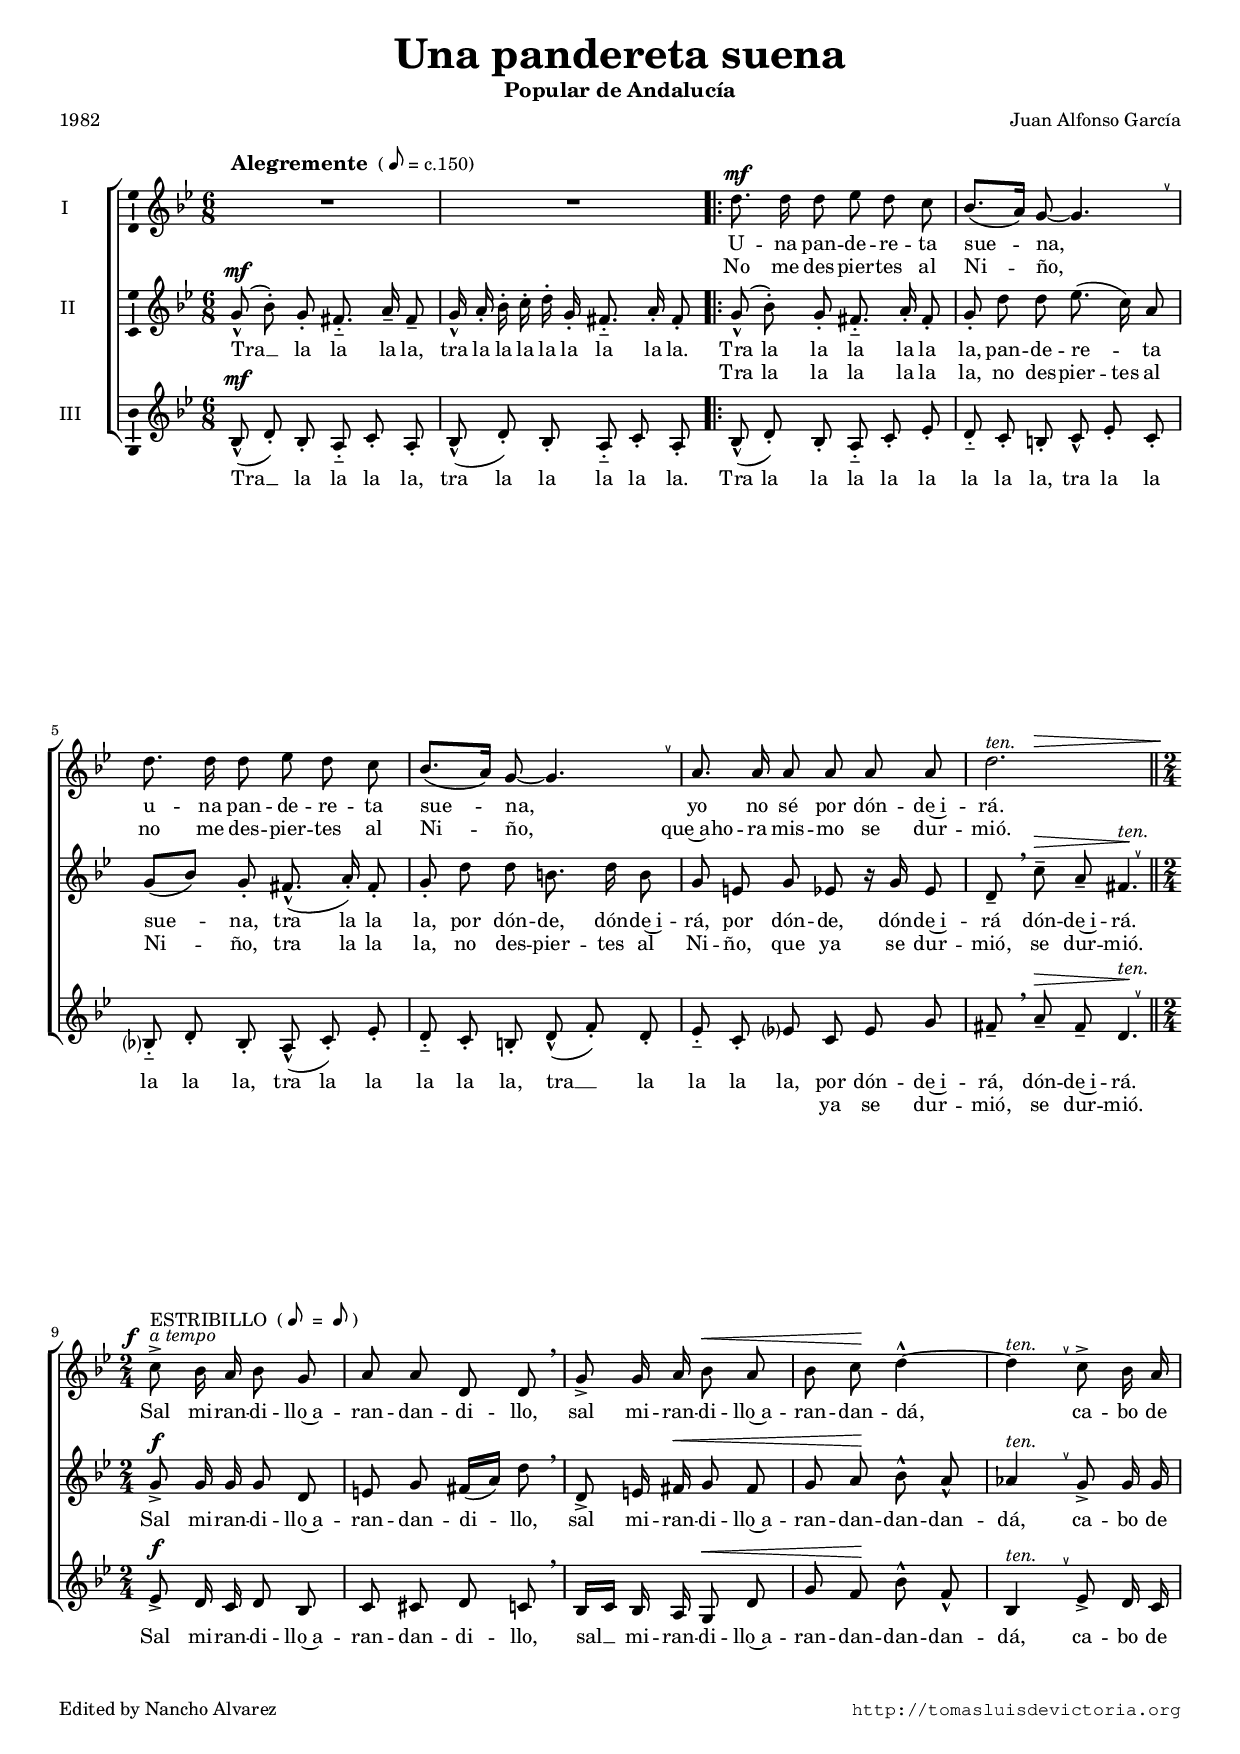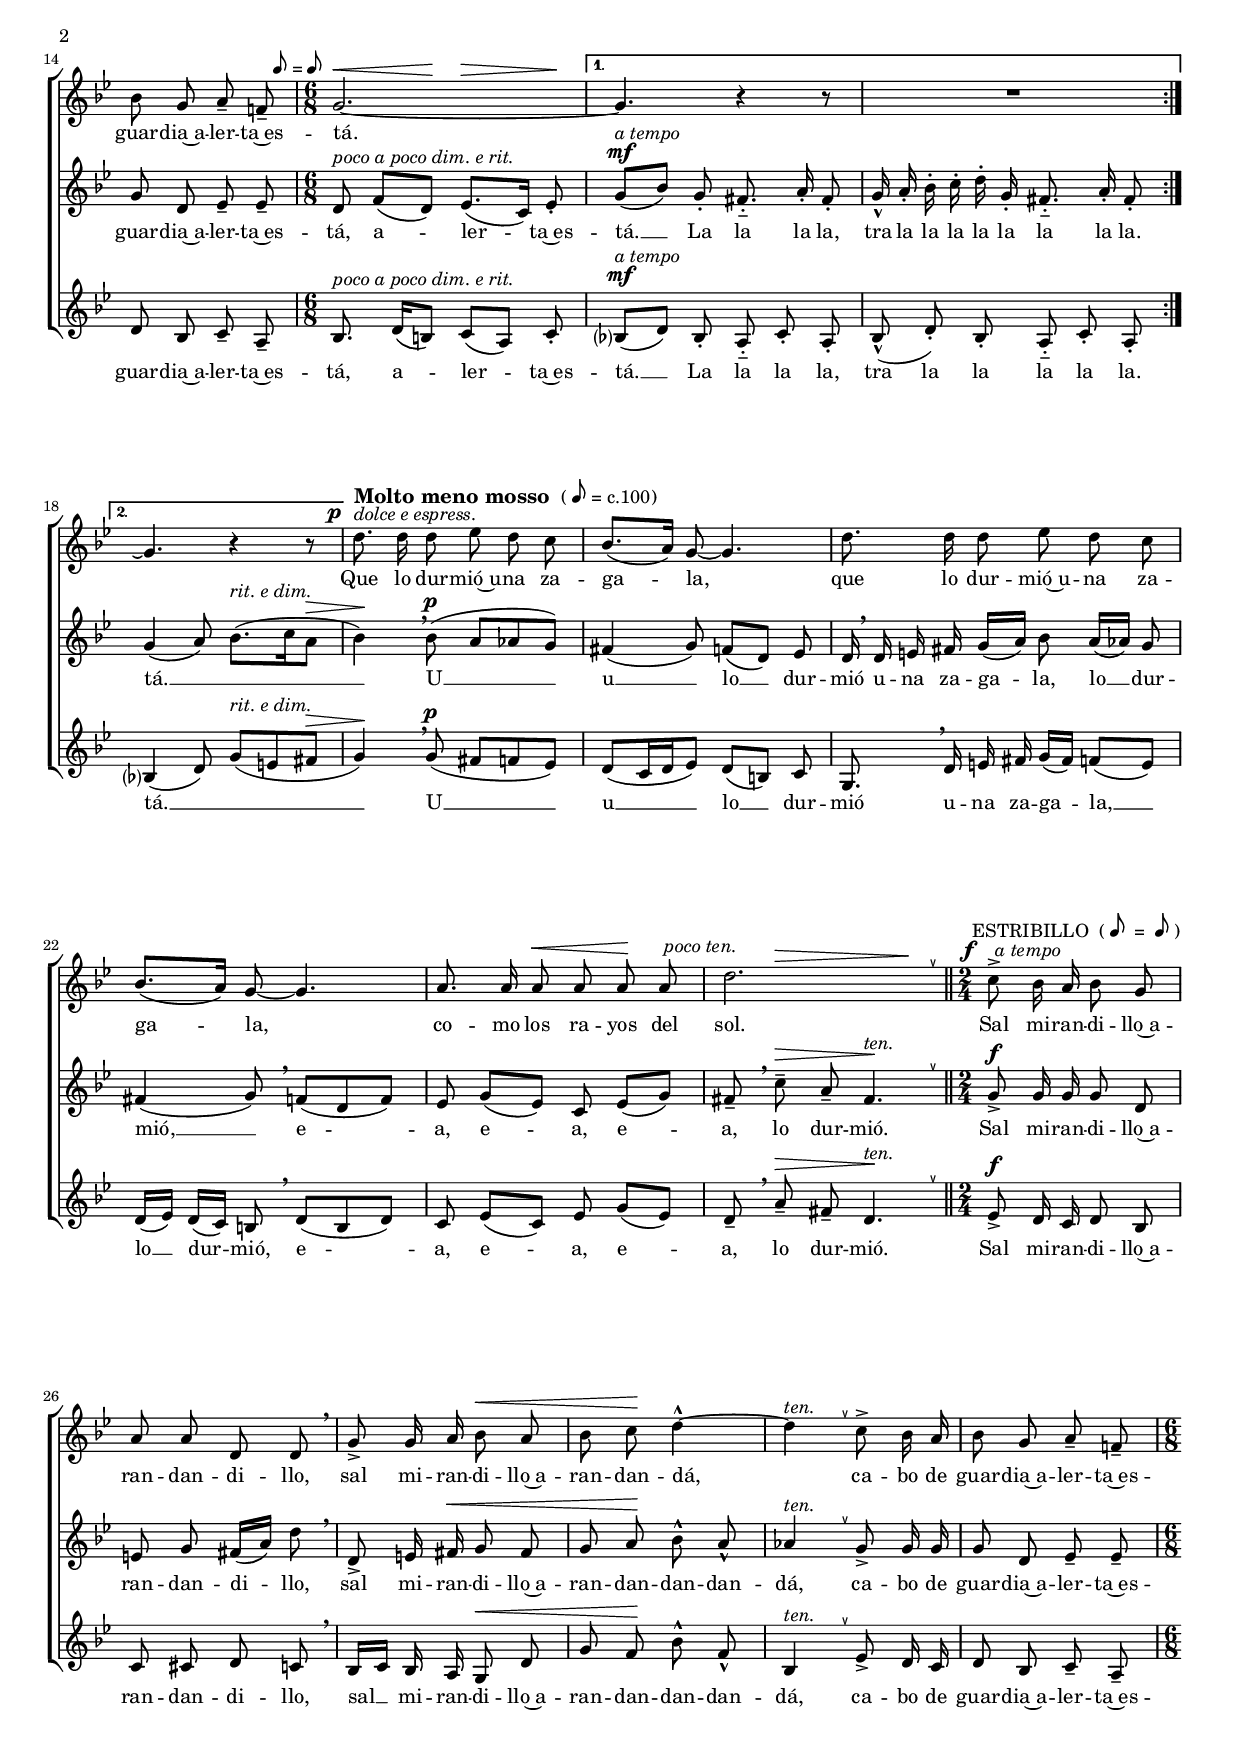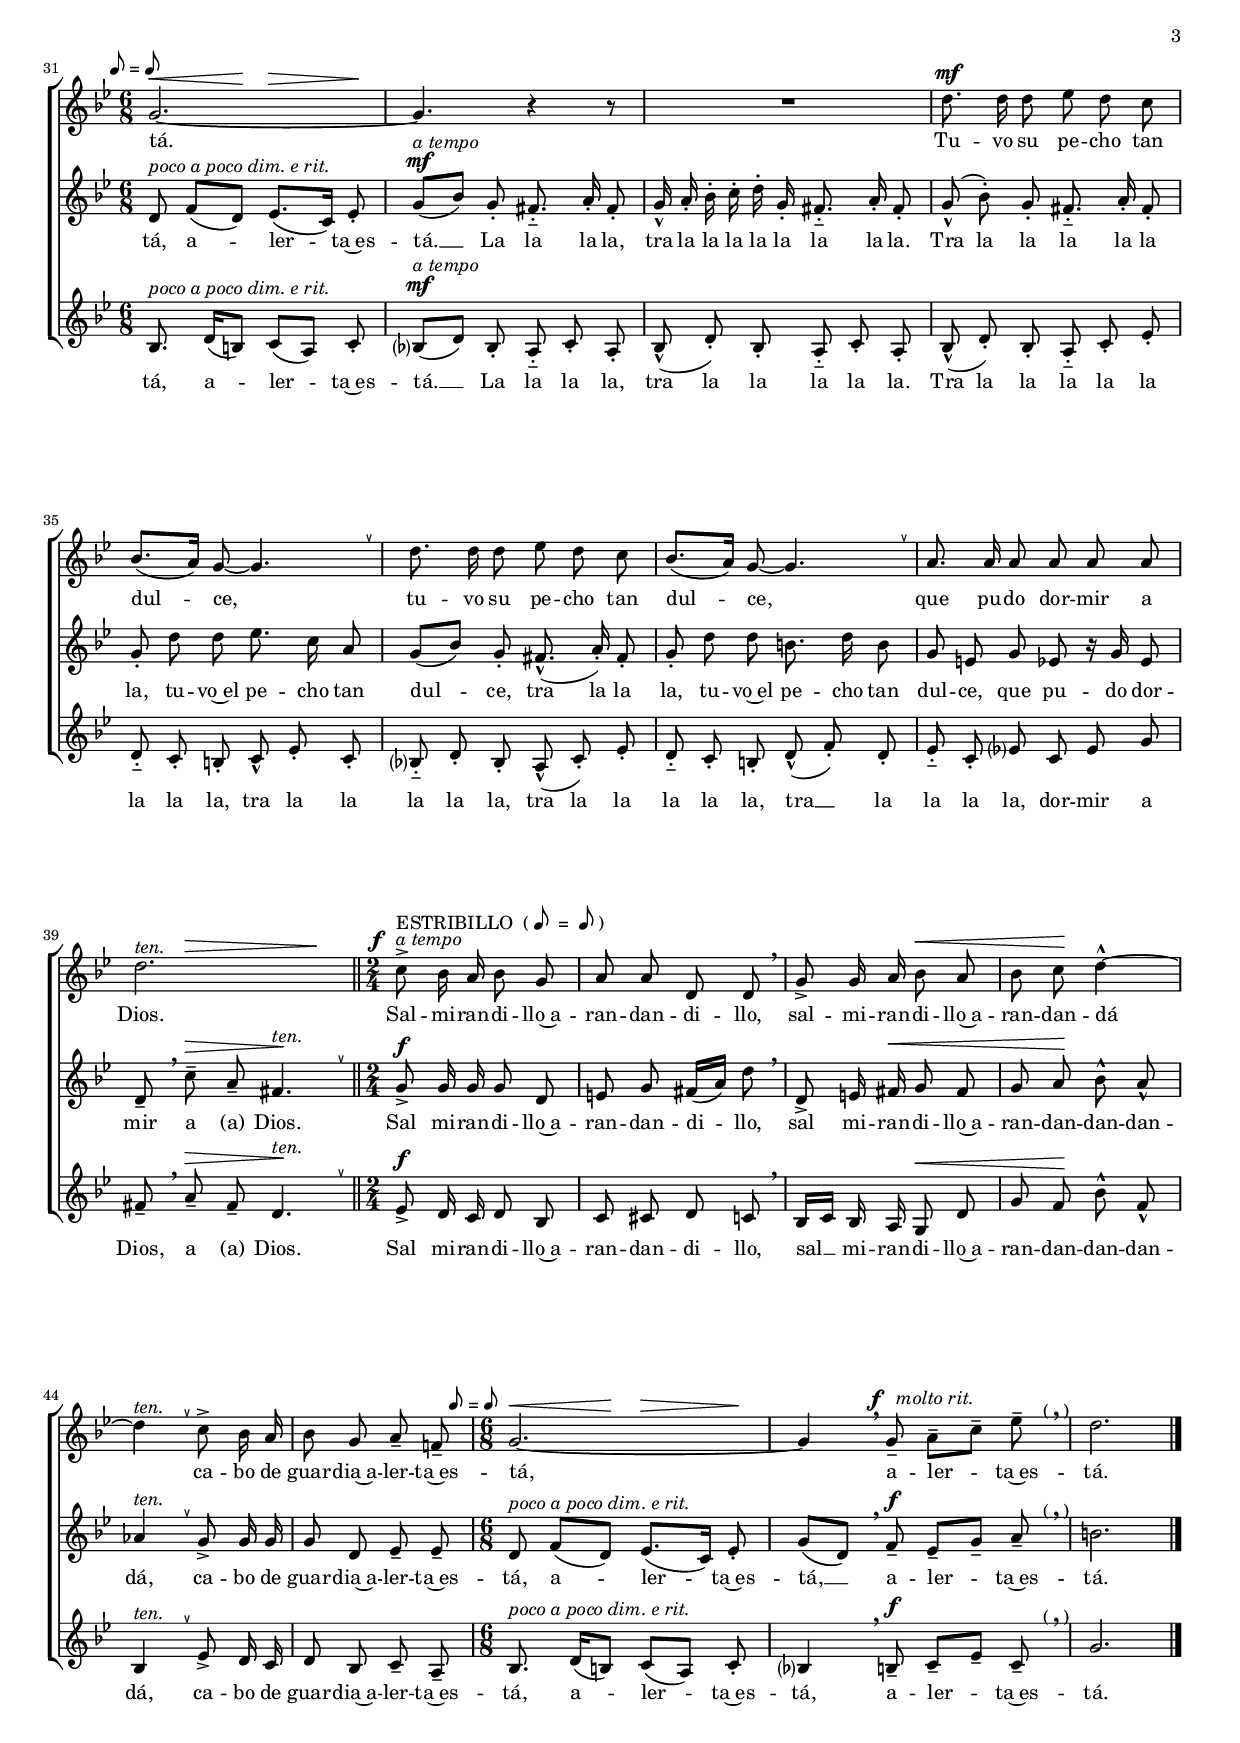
\version "2.11.32"

#(set-default-paper-size "a4")
#(set-global-staff-size 16)
#(ly:set-option 'point-and-click #f)

ss=\once \set suggestAccidentals = ##t
respiracion=\once \override Staff.BreathingSign  #'text = #(markup #:smaller (#:smaller (#:smaller (#:smaller (make-musicglyph-markup "scripts.upedaltoe")))))
corcheaigualcorchea=\mark \markup{\smaller \smaller {\smaller \smaller \general-align #Y #DOWN \note #"8" #1 "=" \smaller \smaller \general-align #Y #DOWN \note #"8" #1 }}

\header {
	title=\markup{\bigger \bigger \bigger "Una pandereta suena" }
	subtitle="Popular de Andalucía"
	composer="Juan Alfonso García"
	poet="1982"
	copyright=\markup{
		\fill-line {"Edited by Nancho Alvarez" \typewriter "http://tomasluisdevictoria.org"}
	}
%	tagline=""
}

global={\key g \minor \time 6/8 \skip 1*6/8*2 
				\repeat volta 2 {\skip 1*6/8*6 \bar "||" 
					\time 2/4 \skip 1*2/4*6
					\time 6/8 \skip 1*6/8*1
				}
				\alternative {{\skip 1*6/8*2 } { \skip 1*6/8*1} }
				\skip 1*6/8*6 \bar "||"
				\time 2/4 \skip 1*2/4*6 
				\time 6/8 \skip 1*6/8*9 \bar "||"
				\time 2/4 \skip 1*2/4*6 
				\time 6/8 \skip 1*6/8*3 \bar "|."
}


cantus={
	\dynamicUp
        \once \override Voice . TextScript #'padding = #2
        s4*0^\markup {\bold \bigger "Alegremente " ( \smaller \smaller \general-align #Y #DOWN \note #"8" #1  "= c.150)" }  |
	R1*6/8 |
	R1*6/8 |
	d''8.^\mf d''16 d''8 ees'' d'' c'' |
	bes'8.[( a'16]) g'8 ~ g'4. |
	\respiracion \breathe
%5
	d''8. d''16 d''8 ees'' d'' c'' |
	bes'8.[( a'16]) g'8 ~ g'4. |
	\respiracion \breathe
	a'8. a'16 a'8 a' a' a' |
	<<d''2.^\markup{\italic "ten."} 
		\new Voice {\dynamicUp s8 s\> s s s s\! } 
	>>|
	s4*0^\markup{\italic "a tempo"}^\markup { "ESTRIBILLO " ( \smaller \smaller \general-align #Y #DOWN \note #"8" #1  " = " \smaller \smaller \general-align #Y #DOWN \note #"8" #1 ")" } 
	\once \override Voice.DynamicText #'X-offset = #-3
	s4*0^\f
	c''8-> bes'16 a' bes'8 g' |
%10
	a' a' d' d' \breathe |
	g'-> g'16 a' bes'8\< a' |
	bes' c''\! d''4\marcato ~ |
	d''^\markup{\italic "ten."}
	\respiracion \breathe
	c''8-> bes'16 a' |
	bes'8 g' a'-- f'!-- |
	\corcheaigualcorchea
%15
	<<
		{g'2.\< ~ g'4. r4 r8 }
		{s8 s s\! s\> s s\! s s s }
	>>
	R1*6/8 |
	g'4.\repeatTie r4 r8 |
	\once \override DynamicText #'X-offset = #-3
	s4*0^\p
	s4*0^\markup{\italic "dolce e espress."}
        s4*0^\markup {\bold \bigger "Molto meno mosso " ( \smaller \smaller \general-align #Y #DOWN \note #"8" #1  "= c.100)" }  |
	d''8. d''16 d''8 ees'' d'' c'' |
%20
	bes'8.[( a'16]) g'8 ~ g'4. |
	d''8. d''16 d''8 ees'' d'' c'' |
	bes'8.[( a'16]) g'8 ~ g'4. |
	a'8. a'16 a'8\< a' a'\! a'^\markup{\italic " poco ten."} |
	<<
	{d''2. | \respiracion \breathe }
	{s8 s\> s s s s\! }
	>>
%25
	\once \override Voice.TextScript #'padding = #2
	\once \override Voice.TextScript #'X-offset = #-2
	s4*0^\markup { "ESTRIBILLO " ( \smaller \smaller \general-align #Y #DOWN \note #"8" #1  " = " \smaller \smaller \general-align #Y #DOWN \note #"8" #1 ")" } 
	\once \override Voice.DynamicText #'X-offset = #-3
	s4*0^\f
	c''8-> 
	\once \override Voice.TextScript #'X-offset = #-4.5
		bes'16^\markup{\italic "a tempo"} a' bes'8 g' |
	a' a' d' d' \breathe |
	g'-> g'16 a' bes'8\< a' |
	bes' c''\! d''4\marcato ~ |
	d''^\markup{\italic "ten."}
	\respiracion \breathe
	c''8-> bes'16 a' |
	bes'8 g' a'-- f'!-- |
	\corcheaigualcorchea
	<<
		{g'2.\< ~ g'4. r4 r8 }
		{s8 s s\! s\> s s\! s s s }
	>>
	R1*6/8 |
	d''8.^\mf d''16 d''8 ees'' d'' c'' |
	bes'8.[( a'16]) g'8 ~ g'4. |
	\respiracion \breathe
	d''8. d''16 d''8 ees'' d'' c'' |
	bes'8.[( a'16]) g'8 ~ g'4. |
	\respiracion \breathe
	a'8. a'16 a'8 a' a' a' |
	<<d''2.^\markup{\italic "ten."} 
		\new Voice {\dynamicUp s8 s\> s s s s\! } 
	>>|
	s4*0^\markup{\italic "a tempo"}^\markup { "ESTRIBILLO " ( \smaller \smaller \general-align #Y #DOWN \note #"8" #1  " = " \smaller \smaller \general-align #Y #DOWN \note #"8" #1 ")" } 
	\once \override Voice.DynamicText #'X-offset = #-3
	s4*0^\f
	c''8-> bes'16 a' bes'8 g' |
	a' a' d' d' \breathe |
	g'-> g'16 a' bes'8\< a' |
	bes' c''\! d''4\marcato ~ |
	d''^\markup{\italic "ten."}
	\respiracion \breathe
	c''8-> bes'16 a' |
	bes'8 g' a'-- f'!-- |
	\corcheaigualcorchea
	<<
		{g'2.\< ~ }
		{s8 s s\! s\> s s\! }
	>>
	\override DynamicText #'X-offset = #-2
	\override TextScript #'padding = #1.5
	g'4 \breathe g'8^\f^\markup{\italic "  molto rit."}-- a'[-- c'']-- ees''-- |
	 \once \override BreathingSign #'text = #(markup  "(" (#:musicglyph "scripts.rcomma") ")" ) 
	 \breathe 
	d''2. 
}

altus={
	\dynamicUp
	g'8\marcato(^\mf bes'-.) g'-. fis'8.-_ a'16-- fis'8-- |
	g'16\marcato a'-. bes'-. c''-. d''-. g'-. fis'8.-_ a'16-. fis'8-. |
	g'\marcato( bes')-. g'-. fis'8.-_ a'16-. fis'8-. |
	g'-. d'' d'' ees''8.\( c''16\) a'8 |
%5
	g'[( bes']) g'-. fis'8.\marcato( a'16)-. fis'8-. |
	g'-. d'' d'' b'8. d''16 b'8 |
	g' e' g' ees' r16 g' ees'8 |
	d'-- \breathe c''--\> a'-- fis'4.\!^\markup{\italic "ten."} |
	\respiracion \breathe	
	g'8->^\f g'16 g' g'8 d' |
%10
	e' g' fis'16[( a')] d''8 \breathe |
	d'-> e'16 fis'\< g'8 fis' |
	g' a'\! bes'\marcato a'\marcato |
	aes'4^\markup{\italic "ten."} 
	\respiracion \breathe
		g'8-> g'16 g' |
	g'8 d' ees'-- ees'-- |
%15
	d'^\markup{\italic "poco a poco dim. e rit."} f'[( d']) ees'8.([ c'16]) ees'8-. |
	g'^\markup{\italic "a tempo"}([^\mf bes']) g'-. fis'8.-_ a'16-. fis'8-. |
	g'16\marcato a'-. bes'-. c''-. d''-. g'-. fis'8.-_ a'16-. fis'8-. |
	g'4( a'8) bes'8.([^\markup{\italic "rit. e dim."} c''16 
	\set hairpinToBarline=##f
		a'8]\> |
	bes'4\!) \breathe bes'8^\p( a'[ aes' g']) |
%20
	fis'4( g'8) f'[( d']) ees' |
	d'16 \breathe d' e' fis' g'[( a']) bes'8 a'16[( aes')] g'8 |
	fis'4( g'8) \breathe f'[( d' f']) |
	ees' g'[( ees']) c' ees'[( g']) |
	fis'-- \breathe c''--\> a'-- fis'4.\!^\markup{\italic "ten."} |
	\respiracion \breathe
	g'8->^\f g'16 g' g'8 d' |
	e' g' fis'16[( a')] d''8 \breathe |
	d'-> e'16 fis'\< g'8 fis' |
	g' a'\! bes'\marcato a'\marcato |
	aes'4^\markup{\italic "ten."} 
	\respiracion \breathe
		g'8-> g'16 g' |
	g'8 d' ees'-- ees'-- |
	d'^\markup{\italic "poco a poco dim. e rit."} f'[( d']) ees'8.([ c'16]) ees'8-. |
	g'^\markup{\italic "a tempo"}([^\mf bes']) g'-. fis'8.-_ a'16-. fis'8-. |
	g'16\marcato a'-. bes'-. c''-. d''-. g'-. fis'8.-_ a'16-. fis'8-. |
	g'\marcato( bes')-. g'-. fis'8.-_ a'16-. fis'8-. |
	g'-. d'' d'' ees''8. c''16 a'8 |
	g'[( bes']) g'-. fis'8.\marcato( a'16)-. fis'8-. |
	g'-. d'' d'' b'8. d''16 b'8 |
	g' e' g' ees' r16 g' ees'8 |
	d'-- \breathe c''--\> a'-- fis'4.\!^\markup{\italic "ten."} |
	\respiracion \breathe	
	g'8->^\f g'16 g' g'8 d' |
	e' g' fis'16[( a')] d''8 \breathe |
	d'-> e'16 fis'\< g'8 fis' |
	g' a'\! bes'\marcato a'\marcato |
	aes'4^\markup{\italic "ten."} 
	\respiracion \breathe
		g'8-> g'16 g' |
	g'8 d' ees'-- ees'-- |
	d'^\markup{\italic "poco a poco dim. e rit."} f'[( d']) ees'8.([ c'16]) ees'8-. |
	g'([ d']) \breathe f'^\f-- ees'--[ g']-- a'-- |
	 \once \override BreathingSign #'text = #(markup  "(" (#:musicglyph "scripts.rcomma") ")" ) 
	 \breathe 
	b'2. 
}

tenor={
	\dynamicUp
	bes8^\mf(\marcato d'-.) bes-. a-_ c'-. a-. |
	bes\marcato( d')-. bes-. a-_ c'-. a-. |
	bes\marcato( d')-. bes-. a-_ c'-. ees'-. |
	d'-_ c'-. b-. c'\marcato ees'-. c'-. |
%5
	bes?-_ d'-. bes-. a\marcato( c')-. ees'-. |
	d'-_ c'-. b-. d'(\marcato f')-. d'-. |
	ees'-_ c'-. ees'? c' ees' g' |
	fis'-- \breathe a'--\> fis'-- d'4.\!^\markup{\italic "ten."} |
	\respiracion \breathe
	ees'8^\f-> d'16 c' d'8 bes |
%10
	c' cis' d' c' \breathe |
	bes16[ c'] bes a g8\< d' |
	g' f'\! bes'\marcato f'\marcato |
	bes4^\markup{\italic "ten."}
	\respiracion \breathe 
		ees'8-> d'16 c' |
	d'8 bes c'-- a-- |
%15
	bes8.^\markup{\italic "poco a poco dim. e rit."} d'16[( b8]) c'[( a)] c'-. |
	bes?[(^\mf^\markup{\italic "a tempo"} d']) bes-. a-_ c'-. a-. |
	bes\marcato( d'-.) bes-. a-_ c'-. a-. |
	\set hairpinToBarline = ##f
	bes?4( d'8) g'[(^\markup{\italic "rit. e dim."} e' fis']\> |
	g'4)\! \breathe g'8^\p( fis'[ f' ees')] |
%20
	d'[( c'16 d' ees'8]) d'[( b]) c' |
	g8. \breathe d'16 e' fis' g'[( fis']) f'8[( e']) |
	d'16[( ees']) d'[( c']) b8 \breathe d'[( b d']) |
	c' ees'[( c']) ees' g'[( ees']) |
	d'-- \breathe a'--\> fis'-- d'4.\!^\markup{\italic "ten."} |
	\respiracion \breathe
	ees'8^\f-> d'16 c' d'8 bes |
%10
	c' cis' d' c' \breathe |
	bes16[ c'] bes a g8\< d' |
	g' f'\! bes'\marcato f'\marcato |
	bes4^\markup{\italic "ten."}
	\respiracion \breathe 
		ees'8-> d'16 c' |
	d'8 bes c'-- a-- |
%15
	bes8.^\markup{\italic "poco a poco dim. e rit."} d'16[( b8]) c'[( a)] c'-. |
	bes?[(^\mf^\markup{\italic "a tempo"} d']) bes-. a-_ c'-. a-. |
	bes\marcato( d'-.) bes-. a-_ c'-. a-. |
	bes\marcato( d')-. bes-. a-_ c'-. ees'-. |
	d'-_ c'-. b-. c'\marcato ees'-. c'-. |
	bes?-_ d'-. bes-. a\marcato( c')-. ees'-. |
	d'-_ c'-. b-. d'(\marcato f')-. d'-. |
	ees'-_ c'-. ees'? c' ees' g' |
	fis'-- \breathe a'--\> fis'-- d'4.\!^\markup{\italic "ten."} |
	\respiracion \breathe
	ees'8^\f-> d'16 c' d'8 bes |
%10
	c' cis' d' c' \breathe |
	bes16[ c'] bes a g8\< d' |
	g' f'\! bes'\marcato f'\marcato |
	bes4^\markup{\italic "ten."}
	\respiracion \breathe 
		ees'8-> d'16 c' |
	d'8 bes c'-- a-- |
%15
	bes8.^\markup{\italic "poco a poco dim. e rit."} d'16[( b8]) c'[( a)] c'-. |
	bes?4 \breathe b8--^\f c'[-- ees']-- c'-- |
	 \once \override BreathingSign #'text = #(markup  "(" (#:musicglyph "scripts.rcomma") ")" ) 
	 \breathe 
	g'2. 
}

textocantus=\lyricmode{
U -- na pan -- de -- re -- ta sue -- _ na, _
u -- na pan -- de -- re -- ta sue -- _ na, _
yo no sé por dón -- de~i -- rá.
Sal mi -- ran -- di -- llo~a -- ran -- dan -- di -- llo,
sal mi -- ran -- di -- llo~a -- ran -- dan -- dá, _
ca -- bo de guar -- dia~a -- ler -- ta~es -- tá. _
_
Que lo dur -- mió~u -- na za -- ga -- _ la, _
que lo dur -- mió~u -- na za -- ga -- _ la, _
co -- mo los ra -- yos del sol.
Sal mi -- ran -- di -- llo~a -- ran -- dan -- di -- llo,
sal mi -- ran -- di -- llo~a -- ran -- dan -- dá, _
ca -- bo de guar -- dia~a -- ler -- ta~es -- tá. _
Tu -- vo su pe -- cho tan dul -- _ ce, _
tu -- vo su pe -- cho tan dul -- _ ce, _
que pu -- do dor -- mir a Dios.
Sal -- mi -- ran -- di -- llo~a -- ran -- dan -- di -- llo,
sal -- mi -- ran -- di -- llo~a -- ran -- dan -- dá _
ca -- bo de guar -- dia~a -- ler -- ta~es -- tá, _
a -- ler -- _ ta~es -- tá.
}
textocantusb=\lyricmode{
No me des -- pier -- tes al Ni -- _ ño, _
no me des -- pier -- tes al Ni -- _ ño, _
que~aho -- ra mis -- mo se dur -- mió.
}

textoaltus=\lyricmode{
Tra __ _ la la la la,
tra la la la la la la la la.
Tra la la la la la la,
pan -- de -- re -- _ ta sue -- _ na,
tra la la la,
por dón -- de,
dón -- de~i -- rá,
por dón -- de,
dón -- de~i -- rá
dón -- de~i -- rá.
Sal mi -- ran -- di -- llo~a -- ran -- dan -- di -- _ llo,
sal mi -- ran -- di -- llo~a -- ran -- dan -- dan -- dan -- dá,
ca -- bo de guar -- dia~a -- ler -- ta~es -- tá, 
a -- _ ler -- _ ta~es -- tá. __ _
La la la la,
tra la la la la la la la la.
tá. __ _ _ _ _ _ 
U __ _ _ _ 
u __ _ 
lo __ _ dur -- mió u -- na za -- ga -- _ la,
lo __ _ dur -- mió, __ _ 
e -- _ _ a, e -- _ a, e -- _ a,
lo dur -- mió.
Sal mi -- ran -- di -- llo~a -- ran -- dan -- di -- _ llo,
sal mi -- ran -- di -- llo~a -- ran -- dan -- dan -- dan -- dá,
ca -- bo de guar -- dia~a -- ler -- ta~es -- tá, 
a -- _ ler -- _ ta~es -- tá. __ _
La la la la, 
tra la la la la la la la la.
Tra la la la la la la,
tu -- vo~el pe -- cho tan dul -- _ ce,
tra la la la,
tu -- vo~el pe -- cho tan dul -- ce,
que pu -- do dor -- mir a "(a)" Dios.
Sal mi -- ran -- di -- llo~a -- ran -- dan -- di -- _ llo,
sal mi -- ran -- di -- llo~a -- ran -- dan -- dan -- dan -- dá,
ca -- bo de guar -- dia~a -- ler -- ta~es -- tá, 
a -- _ ler -- _ ta~es -- tá, __ _
a -- ler -- _ ta~es -- tá.
}
textoaltusb=\lyricmode{
_ _ _ _ _ _ _ _ _ _ _ _ _ _ _  
Tra la la la la la la,
no des -- pier -- tes al Ni -- _ ño,
tra la la la,
no des -- pier -- tes al Ni -- ño,
que ya se dur -- mió, 
se dur -- mió.
}

textotenor=\lyricmode{
Tra __ _ la la la la,
tra la la la la la.
Tra la la la la la la
la la,
tra la la la la la,
tra la la la la la,
tra __ _ la la la la,
por dón -- de~i -- rá, dón -- de~i -- rá.
Sal mi -- ran -- di -- llo~a -- ran -- dan -- di -- llo,
sal __ _ mi -- ran -- di -- llo~a -- ran -- dan -- dan -- dan -- dá,
ca -- bo de guar -- dia~a -- ler -- ta~es -- tá, 
a -- _ ler -- _ ta~es -- tá. __ _
La la la la,
tra la la la la la.
tá. __ _ _ _ _ _ 
U __ _ _ _ 
u __ _ _ _ 
lo __ _ dur -- mió
u -- na za -- ga -- _ la, __ _ 
lo __ _ dur -- _ mió,
e -- _ _ a,
e -- _ a,
e -- _ a,
lo dur -- mió.
Sal mi -- ran -- di -- llo~a -- ran -- dan -- di -- llo,
sal __ _ mi -- ran -- di -- llo~a -- ran -- dan -- dan -- dan -- dá,
ca -- bo de guar -- dia~a -- ler -- ta~es -- tá, 
a -- _ ler -- _ ta~es -- tá. __ _
La la la la,
tra la la la la la.
Tra la la la la la la la la,
tra la la la la la,
tra la la la la la,
tra __ _ la la la la,
dor -- mir a Dios, a "(a)" Dios.
Sal mi -- ran -- di -- llo~a -- ran -- dan -- di -- llo,
sal __ _ mi -- ran -- di -- llo~a -- ran -- dan -- dan -- dan -- dá,
ca -- bo de guar -- dia~a -- ler -- ta~es -- tá, 
a -- _ ler -- _ ta~es -- tá,
a -- ler -- _ ta~es -- tá.
}
textotenorb=\lyricmode{
_ _ _ _ _ _ _ _ _ _ _ _ _ _ _ _ _ _ _ _ _ _ _ _
_ _ _ _ _ _ _ _ _ _ _ _ _ _ _
ya se dur -- mió, se dur -- mió.
}



\score {
\new ChoirStaff<<
	\set Score.autoBeaming = ##f
	\new Staff <<\global
	\new Voice="v1" {
		\set Staff.instrumentName="I    " 
		\clef "treble"
		\cantus }
	\new Lyrics \lyricsto "v1" {\textocantus }
	\new Lyrics \lyricsto "v1" {\textocantusb }
	>>

	
	\new Staff << \global
	\new Voice="v2" {
		\set Staff.instrumentName="II   "
		\clef "treble" 
		\altus}
	\new Lyrics \lyricsto "v2" {\textoaltus }
	\new Lyrics \lyricsto "v2" {\textoaltusb }
	>>

	
	\new Staff <<\global
	\new Voice="v3" {
		\set Staff.instrumentName="III  "
		\clef "treble"
		\tenor }
	\new Lyrics \lyricsto "v3" {\textotenor }
	\new Lyrics \lyricsto "v3" {\textotenorb }
	>>
	
>>

\layout{ 
	%\context {\Lyrics \override VerticalAxisGroup #'minimum-Y-extent = #'(-0 . 0) }
	\context {\Score \override BarNumber #'padding = #2 }
	%\context {\Lyrics \override LyricText #'font-size = #2 }
	 \context {\Voice
                melismaBusyProperties = #'()
                        \override PhrasingSlur  #'dash-period = #0.04
                        \override PhrasingSlur #'dash-fraction = #0.1
                        \override PhrasingSlur #'thickness = #1.0
                        \override PhrasingSlur #'ratio = #0.25         %Slur default
                        \override PhrasingSlur #'line-thickness = #0.8 %Slur default
	 }

	
	
	%\context { \RemoveEmptyStaffContext }
	\context {\Staff \consists Ambitus_engraver }
}

%\midi {}

}


\paper{
	system-count=11
	line-width=19.0\cm
	ragged-last-bottom = ##f
	between-system-padding = 0
	ragged-last-bottom = ##f
	head-separation=2\mm
	indent=1\cm
}
